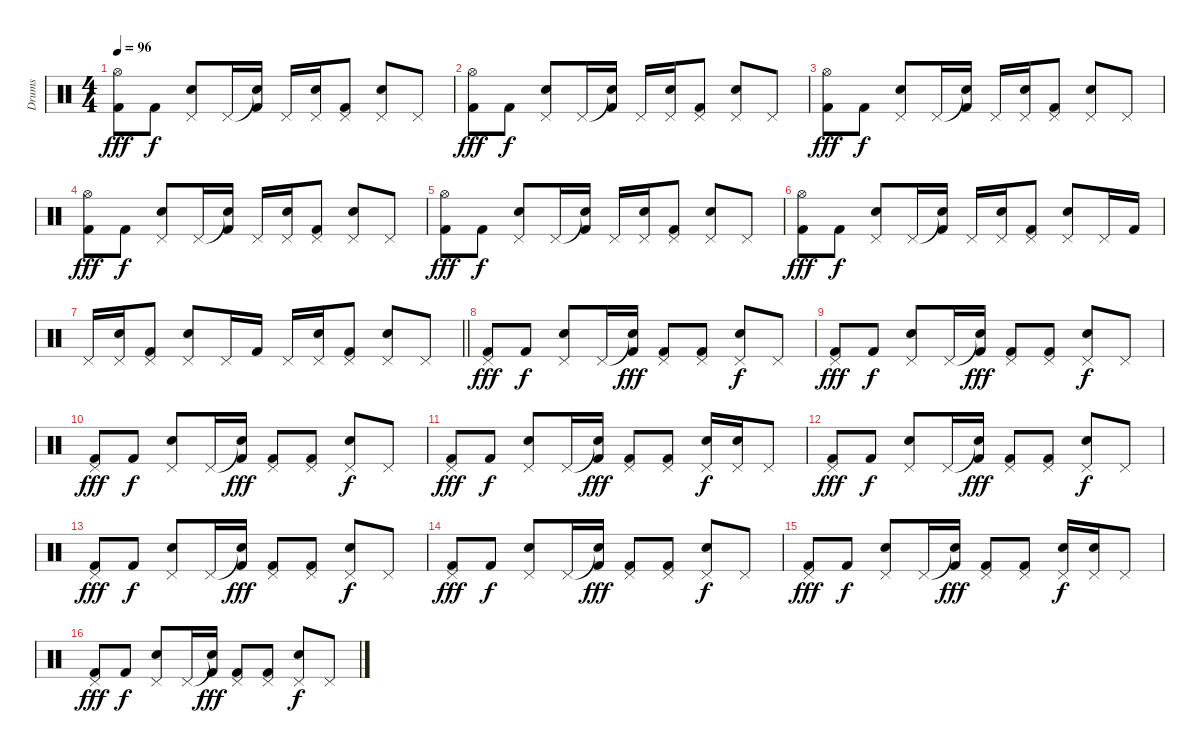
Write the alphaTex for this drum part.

\track ("Drums" "Drums") {solo instrument percussion}
\staff {score}
\articulation defaults
\ts (4 4)
\tempo 96
\clef neutral
\ks c
("Hi-Hat (open)" "Kick (hit) 2").8{dy fff} "Kick (hit) 2".8{dy f} ("Pedal Hi-Hat (hit)" "Snare (hit) 2").8 "Pedal Hi-Hat (hit)".16 ("Snare (hit)"{t} "Kick (hit) 2").16 "Pedal Hi-Hat (hit)".16 ("Pedal Hi-Hat (hit)" "Snare (hit) 2").16 ("Pedal Hi-Hat (hit)" "Kick (hit) 2").8 ("Pedal Hi-Hat (hit)" "Snare (hit) 2").8 "Pedal Hi-Hat (hit)".8 |
("Hi-Hat (open)" "Kick (hit) 2").8{dy fff} "Kick (hit) 2".8{dy f} ("Pedal Hi-Hat (hit)" "Snare (hit) 2").8 "Pedal Hi-Hat (hit)".16 ("Snare (hit)"{t} "Kick (hit) 2").16 "Pedal Hi-Hat (hit)".16 ("Pedal Hi-Hat (hit)" "Snare (hit) 2").16 ("Pedal Hi-Hat (hit)" "Kick (hit) 2").8 ("Pedal Hi-Hat (hit)" "Snare (hit) 2").8 "Pedal Hi-Hat (hit)".8 |
("Hi-Hat (open)" "Kick (hit) 2").8{dy fff} "Kick (hit) 2".8{dy f} ("Pedal Hi-Hat (hit)" "Snare (hit) 2").8 "Pedal Hi-Hat (hit)".16 ("Snare (hit)"{t} "Kick (hit) 2").16 "Pedal Hi-Hat (hit)".16 ("Pedal Hi-Hat (hit)" "Snare (hit) 2").16 ("Pedal Hi-Hat (hit)" "Kick (hit) 2").8 ("Pedal Hi-Hat (hit)" "Snare (hit) 2").8 "Pedal Hi-Hat (hit)".8 |
("Hi-Hat (open)" "Kick (hit) 2").8{dy fff} "Kick (hit) 2".8{dy f} ("Pedal Hi-Hat (hit)" "Snare (hit) 2").8 "Pedal Hi-Hat (hit)".16 ("Snare (hit)"{t} "Kick (hit) 2").16 "Pedal Hi-Hat (hit)".16 ("Pedal Hi-Hat (hit)" "Snare (hit) 2").16 ("Pedal Hi-Hat (hit)" "Kick (hit) 2").8 ("Pedal Hi-Hat (hit)" "Snare (hit) 2").8 "Pedal Hi-Hat (hit)".8 |
("Hi-Hat (open)" "Kick (hit) 2").8{dy fff} "Kick (hit) 2".8{dy f} ("Pedal Hi-Hat (hit)" "Snare (hit) 2").8 "Pedal Hi-Hat (hit)".16 ("Snare (hit)"{t} "Kick (hit) 2").16 "Pedal Hi-Hat (hit)".16 ("Pedal Hi-Hat (hit)" "Snare (hit) 2").16 ("Pedal Hi-Hat (hit)" "Kick (hit) 2").8 ("Pedal Hi-Hat (hit)" "Snare (hit) 2").8 "Pedal Hi-Hat (hit)".8 |
("Hi-Hat (open)" "Kick (hit) 2").8{dy fff} "Kick (hit) 2".8{dy f} ("Pedal Hi-Hat (hit)" "Snare (hit) 2").8 "Pedal Hi-Hat (hit)".16 ("Snare (hit)"{t} "Kick (hit) 2").16 "Pedal Hi-Hat (hit)".16 ("Pedal Hi-Hat (hit)" "Snare (hit) 2").16 ("Pedal Hi-Hat (hit)" "Kick (hit) 2").8 ("Pedal Hi-Hat (hit)" "Snare (hit) 2").8 "Pedal Hi-Hat (hit)".16 "Kick (hit) 2".16 |
\barLineRight lightlight "Pedal Hi-Hat (hit)".16
("Pedal Hi-Hat (hit)" "Snare (hit) 2").16 ("Pedal Hi-Hat (hit)" "Kick (hit) 2").8 ("Pedal Hi-Hat (hit)" "Snare (hit) 2").8 "Pedal Hi-Hat (hit)".16 "Kick (hit) 2".16 "Pedal Hi-Hat (hit)".16 ("Pedal Hi-Hat (hit)" "Snare (hit) 2").16 ("Pedal Hi-Hat (hit)" "Kick (hit) 2").8 ("Pedal Hi-Hat (hit)" "Snare (hit) 2").8 "Pedal Hi-Hat (hit)".8 |
("Pedal Hi-Hat (hit)" "Kick (hit) 2").8{dy fff} "Kick (hit) 2".8{dy f} ("Pedal Hi-Hat (hit)" "Snare (hit) 2").8 "Pedal Hi-Hat (hit)".16 ("Snare (hit)"{t} "Kick (hit) 2").16{dy fff} ("Pedal Hi-Hat (hit)" "Kick (hit) 2").8 ("Pedal Hi-Hat (hit)" "Kick (hit) 2").8 ("Pedal Hi-Hat (hit)" "Snare (hit) 2").8{dy f} "Pedal Hi-Hat (hit)".8 |
("Pedal Hi-Hat (hit)" "Kick (hit) 2").8{dy fff} "Kick (hit) 2".8{dy f} ("Pedal Hi-Hat (hit)" "Snare (hit) 2").8 "Pedal Hi-Hat (hit)".16 ("Snare (hit)"{t} "Kick (hit) 2").16{dy fff} ("Pedal Hi-Hat (hit)" "Kick (hit) 2").8 ("Pedal Hi-Hat (hit)" "Kick (hit) 2").8 ("Pedal Hi-Hat (hit)" "Snare (hit) 2").8{dy f} "Pedal Hi-Hat (hit)".8 |
("Pedal Hi-Hat (hit)" "Kick (hit) 2").8{dy fff} "Kick (hit) 2".8{dy f} ("Pedal Hi-Hat (hit)" "Snare (hit) 2").8 "Pedal Hi-Hat (hit)".16 ("Snare (hit)"{t} "Kick (hit) 2").16{dy fff} ("Pedal Hi-Hat (hit)" "Kick (hit) 2").8 ("Pedal Hi-Hat (hit)" "Kick (hit) 2").8 ("Pedal Hi-Hat (hit)" "Snare (hit) 2").8{dy f} "Pedal Hi-Hat (hit)".8 |
("Pedal Hi-Hat (hit)" "Kick (hit) 2").8{dy fff} "Kick (hit) 2".8{dy f} ("Pedal Hi-Hat (hit)" "Snare (hit) 2").8 "Pedal Hi-Hat (hit)".16 ("Snare (hit)"{t} "Kick (hit) 2").16{dy fff} ("Pedal Hi-Hat (hit)" "Kick (hit) 2").8 ("Pedal Hi-Hat (hit)" "Kick (hit) 2").8 ("Pedal Hi-Hat (hit)" "Snare (hit) 2").16{dy f} ("Pedal Hi-Hat (hit)" "Snare (hit) 2").16 "Pedal Hi-Hat (hit)".8 |
("Pedal Hi-Hat (hit)" "Kick (hit) 2").8{dy fff} "Kick (hit) 2".8{dy f} ("Pedal Hi-Hat (hit)" "Snare (hit) 2").8 "Pedal Hi-Hat (hit)".16 ("Snare (hit)"{t} "Kick (hit) 2").16{dy fff} ("Pedal Hi-Hat (hit)" "Kick (hit) 2").8 ("Pedal Hi-Hat (hit)" "Kick (hit) 2").8 ("Pedal Hi-Hat (hit)" "Snare (hit) 2").8{dy f} "Pedal Hi-Hat (hit)".8 |
("Pedal Hi-Hat (hit)" "Kick (hit) 2").8{dy fff} "Kick (hit) 2".8{dy f} ("Pedal Hi-Hat (hit)" "Snare (hit) 2").8 "Pedal Hi-Hat (hit)".16 ("Snare (hit)"{t} "Kick (hit) 2").16{dy fff} ("Pedal Hi-Hat (hit)" "Kick (hit) 2").8 ("Pedal Hi-Hat (hit)" "Kick (hit) 2").8 ("Pedal Hi-Hat (hit)" "Snare (hit) 2").8{dy f} "Pedal Hi-Hat (hit)".8 |
("Pedal Hi-Hat (hit)" "Kick (hit) 2").8{dy fff} "Kick (hit) 2".8{dy f} ("Pedal Hi-Hat (hit)" "Snare (hit) 2").8 "Pedal Hi-Hat (hit)".16 ("Snare (hit)"{t} "Kick (hit) 2").16{dy fff} ("Pedal Hi-Hat (hit)" "Kick (hit) 2").8 ("Pedal Hi-Hat (hit)" "Kick (hit) 2").8 ("Pedal Hi-Hat (hit)" "Snare (hit) 2").8{dy f} "Pedal Hi-Hat (hit)".8 |
("Pedal Hi-Hat (hit)" "Kick (hit) 2").8{dy fff} "Kick (hit) 2".8{dy f} ("Pedal Hi-Hat (hit)" "Snare (hit) 2").8 "Pedal Hi-Hat (hit)".16 ("Snare (hit)"{t} "Kick (hit) 2").16{dy fff} ("Pedal Hi-Hat (hit)" "Kick (hit) 2").8 ("Pedal Hi-Hat (hit)" "Kick (hit) 2").8 ("Pedal Hi-Hat (hit)" "Snare (hit) 2").16{dy f} ("Pedal Hi-Hat (hit)" "Snare (hit) 2").16 "Pedal Hi-Hat (hit)".8 |
("Pedal Hi-Hat (hit)" "Kick (hit) 2").8{dy fff} "Kick (hit) 2".8{dy f} ("Pedal Hi-Hat (hit)" "Snare (hit) 2").8 "Pedal Hi-Hat (hit)".16 ("Snare (hit)"{t} "Kick (hit) 2").16{dy fff} ("Pedal Hi-Hat (hit)" "Kick (hit) 2").8 ("Pedal Hi-Hat (hit)" "Kick (hit) 2").8 ("Pedal Hi-Hat (hit)" "Snare (hit) 2").8{dy f} "Pedal Hi-Hat (hit)".8
